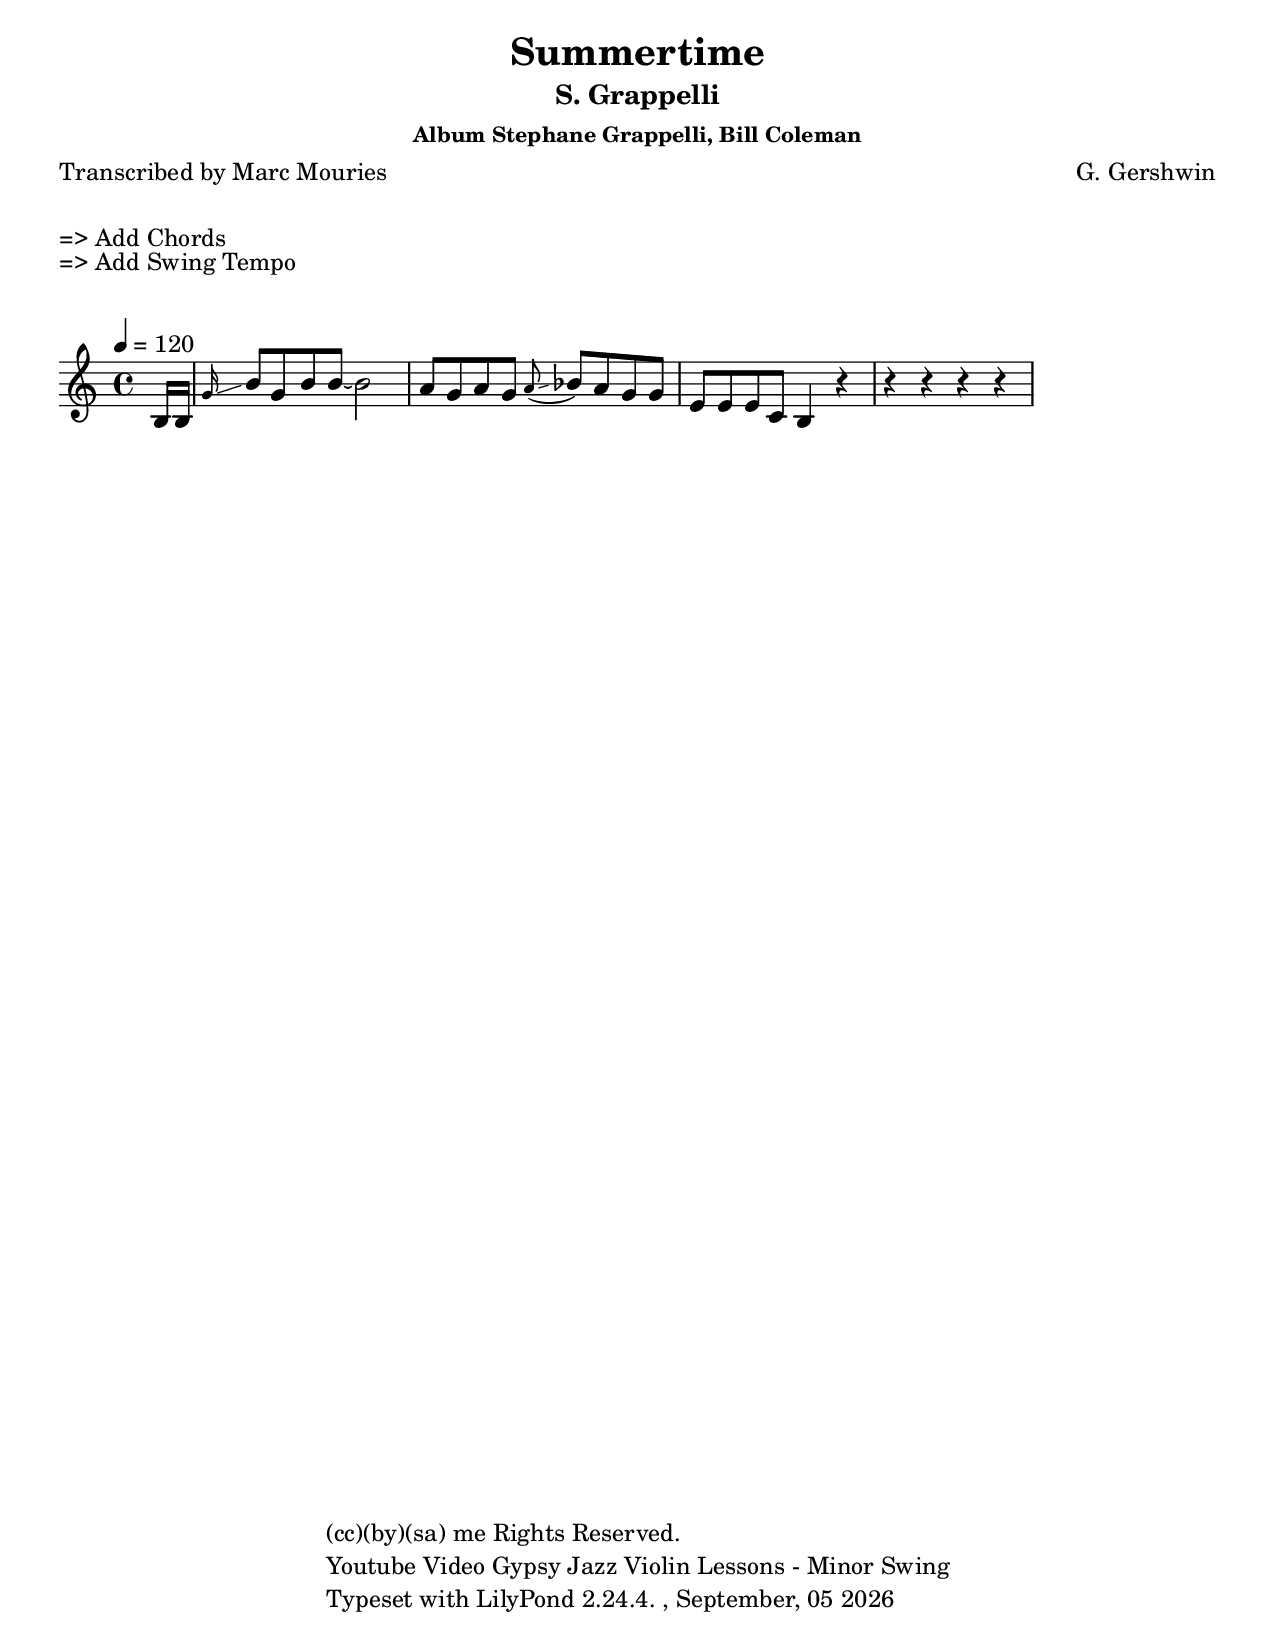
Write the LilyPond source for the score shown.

\version "2.24.0"
\language "english"

date = #(strftime "%B, %d %Y" (localtime (current-time)))

\header { 
  title = "Summertime" 
  subtitle = "S. Grappelli"
  subsubtitle = "Album Stephane Grappelli, Bill Coleman"
  % from this video https://www.youtube.com/watch?v=9Y4d8DXF83M


  composer = "G. Gershwin"
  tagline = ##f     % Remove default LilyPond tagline
  poet =  "Transcribed by Marc Mouries"
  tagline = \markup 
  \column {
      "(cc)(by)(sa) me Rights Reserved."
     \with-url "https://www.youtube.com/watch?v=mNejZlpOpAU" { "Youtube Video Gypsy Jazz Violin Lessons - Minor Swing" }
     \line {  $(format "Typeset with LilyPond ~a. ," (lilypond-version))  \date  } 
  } 
} 

\markup \vspace #1
\markup { "=> Add Chords"}
\markup { "=> Add Swing Tempo"}
\markup \vspace #1
#(set-global-staff-size 21)
\layout {
    indent = 0\in
}

\paper {
  #(set-paper-size "letter")
}

global = {
  \key a \minor
  \time 4/4
  \tempo 4=120
}

violin = \relative c' {
  \global
  \partial 8
  b16 b16 
  \grace g' \glissando b8 g8 b8 b8 ~ b2 
  a8 g a g \grace a (\glissando bf)  a 
  g g e e e c b4
  r4 r4 r4 r4 r4 
}

\score {
  \violin
  \midi { 
     \set Staff.midiInstrument = #"violin" 
  }
\layout {
    \context {
      \Score
      \override Glissando.minimum-length = #4
      \override Glissando.springs-and-rods =  #ly:spanner::set-spacing-rods
    }
  }
}